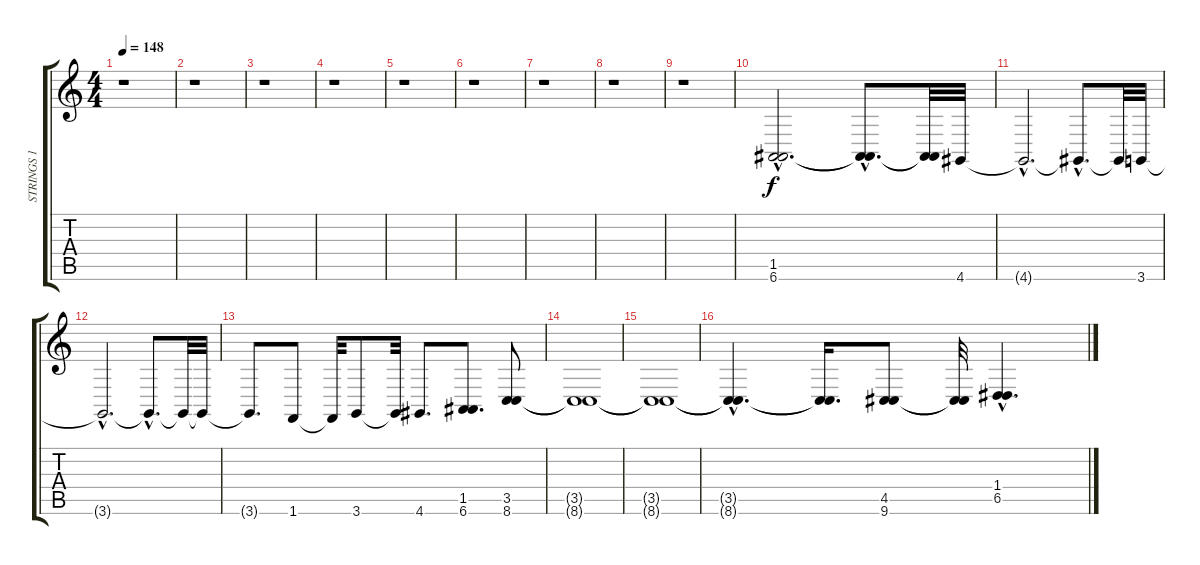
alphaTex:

\track ("STRINGS 1" "STRINGS 1") {instrument viola}
\staff {score tabs}
\tuning (E4 B3 G3 D3 A2 E2) {hide}
\ts (4 4)
\tempo 148
\clef g2
\ks c
r.1{dy f} |
r.1 |
r.1 |
r.1 |
r.1 |
r.1 |
r.1 |
r.1 |
r.1 |
(1.5{hac} 6.6{hac}).2{d volume 8 instrument stringensemble1} (1.5{hac t} 6.6{hac t}).8{d} (1.5{t} 6.6{t}).32 4.6.32 |
4.6{hac t}.2{d} 4.6{hac t}.8{d} 4.6{t}.32 3.6.32 |
3.6{hac t}.2{d} 3.6{hac t}.8{d} 3.6{t}.32 3.6{t}.32 |
3.6{t}.8{d} 1.6.8 1.6{t}.32 3.6.8 3.6{t}.32 4.6.8{d} (1.5 6.6).8{d} (3.5 8.6).8 |
(3.5{t} 8.6{t}).1 |
(3.5{t} 8.6{t}).1 |
(3.5{hac t} 8.6{hac t}).4{d} (3.5{t} 8.6{t}).16{d} (4.5 9.6).8 (4.5{t} 9.6{t}).32 (1.4{hac} 6.5{hac}).4{d}
